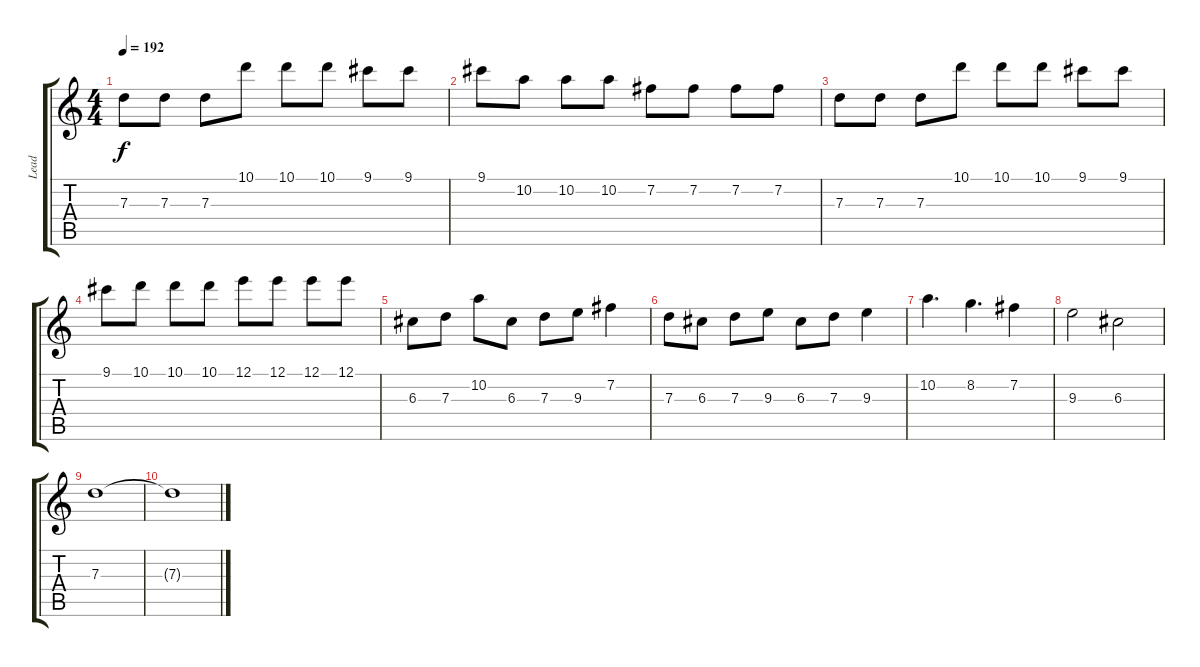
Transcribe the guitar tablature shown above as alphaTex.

\track ("Lead" "Lead") {instrument overdrivenguitar}
\staff {score tabs}
\tuning (E4 B3 G3 D3 A2 D2) {hide}
\ts (4 4)
\tempo 192
\clef g2
\ks c
7.3.8{dy f volume 11} 7.3.8 7.3.8 10.1.8 10.1.8 10.1.8 9.1.8 9.1.8 |
9.1.8 10.2.8 10.2.8 10.2.8 7.2.8 7.2.8 7.2.8 7.2.8 |
7.3.8 7.3.8 7.3.8 10.1.8 10.1.8 10.1.8 9.1.8 9.1.8 |
9.1.8 10.1.8 10.1.8 10.1.8 12.1.8 12.1.8 12.1.8 12.1.8 |
6.3.8{volume 11} 7.3.8 10.2.8 6.3.8 7.3.8 9.3.8 7.2.4 |
7.3.8 6.3.8 7.3.8 9.3.8 6.3.8 7.3.8 9.3.4 |
10.2.4{d} 8.2.4{d} 7.2.4 |
9.3.2 6.3.2 |
7.3.1 |
7.3{t}.1
